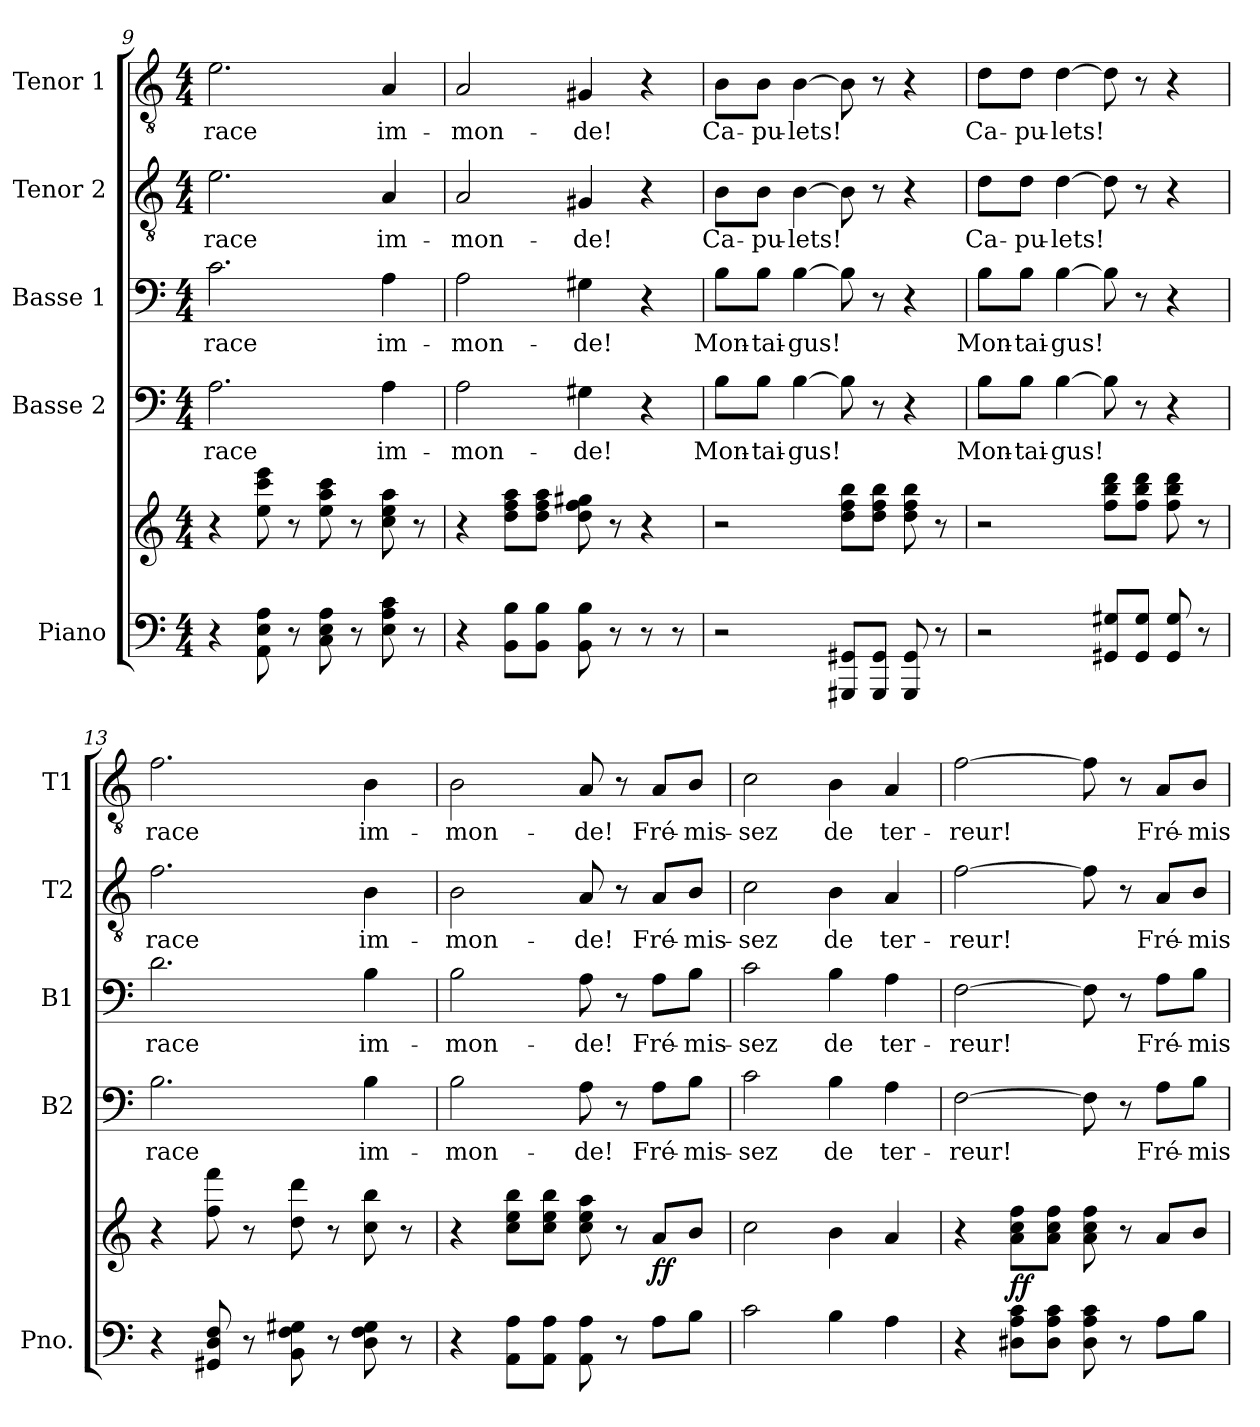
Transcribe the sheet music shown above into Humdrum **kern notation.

**kern	**kern	**dynam	**kern	**text	**kern	**text	**kern	**text	**kern	**text
*part5	*part5	*part5	*part4	*part4	*part3	*part3	*part2	*part2	*part1	*part1
*staff6	*staff5	*staff5/6	*staff4	*staff4	*staff3	*staff3	*staff2	*staff2	*staff1	*staff1
*I"Piano	*	*	*I"Basse 2	*	*I"Basse 1	*	*I"Tenor 2	*	*I"Tenor 1	*
*I'Pno.	*	*	*I'B2	*	*I'B1	*	*I'T2	*	*I'T1	*
*clefF4	*clefG2	*	*clefF4	*	*clefF4	*	*clefGv2	*	*clefGv2	*
*k[]	*k[]	*	*k[]	*	*k[]	*	*k[]	*	*k[]	*
*M4/4	*M4/4	*	*M4/4	*	*M4/4	*	*M4/4	*	*M4/4	*
=9	=9	=9	=9	=9	=9	=9	=9	=9	=9	=9
!	!	!	!	!LO:LY:b	!	!LO:LY:b	!	!LO:LY:b	!	!LO:LY:b
4r	4r	.	2.A\	race	2.c\	race	2.e\	race	2.e\	race
8AA\ 8E\ 8A\	8ee\ 8ccc\ 8eee\	.	.	.	.	.	.	.	.	.
8r	8r	.	.	.	.	.	.	.	.	.
8C\ 8E\ 8A\	8ee\ 8aa\ 8ccc\	.	.	.	.	.	.	.	.	.
8r	8r	.	.	.	.	.	.	.	.	.
!	!	!	!	!LO:LY:b	!	!LO:LY:b	!	!LO:LY:b	!	!LO:LY:b
8E\ 8A\ 8c\	8cc\ 8ee\ 8aa\	.	4A\	im-	4A\	im-	4A/	im-	4A/	im-
8r	8r	.	.	.	.	.	.	.	.	.
=10	=10	=10	=10	=10	=10	=10	=10	=10	=10	=10
!	!	!	!	!LO:LY:b	!	!LO:LY:b	!	!LO:LY:b	!	!LO:LY:b
4r	4r	.	2A\	-mon-	2A\	-mon-	2A/	-mon-	2A/	-mon-
8BB\ 8B\L	8dd\ 8ff\ 8aa\L	.	.	.	.	.	.	.	.	.
8BB\ 8B\J	8dd\ 8ff\ 8aa\J	.	.	.	.	.	.	.	.	.
!	!	!	!	!LO:LY:b	!	!LO:LY:b	!	!LO:LY:b	!	!LO:LY:b
8BB\ 8B\	8dd\ 8ff\ 8gg#X\	.	4G#X\	-de!	4G#X\	-de!	4G#X/	-de!	4G#X/	-de!
8r	8r	.	.	.	.	.	.	.	.	.
8r	4r	.	4r	.	4r	.	4r	.	4r	.
8r	.	.	.	.	.	.	.	.	.	.
=11	=11	=11	=11	=11	=11	=11	=11	=11	=11	=11
!	!	!	!	!LO:LY:b	!	!LO:LY:b	!	!LO:LY:b	!	!LO:LY:b
2r	2r	.	8B\L	Mon-	8B\L	Mon-	8B\L	Ca-	8B\L	Ca-
!	!	!	!	!LO:LY:b	!	!LO:LY:b	!	!LO:LY:b	!	!LO:LY:b
.	.	.	8B\J	-tai-	8B\J	-tai-	8B\J	-pu-	8B\J	-pu-
!	!	!	!	!LO:LY:b	!	!LO:LY:b	!	!LO:LY:b	!	!LO:LY:b
.	.	.	[4B\	-gus!	[4B\	-gus!	[4B\	-lets!	[4B\	-lets!
8GGG#X/ 8GG#X/L	8dd\ 8ff\ 8bb\L	.	8B\]	.	8B\]	.	8B\]	.	8B\]	.
8GGG#/ 8GG#/J	8dd\ 8ff\ 8bb\J	.	8r	.	8r	.	8r	.	8r	.
8GGG#/ 8GG#/	8dd\ 8ff\ 8bb\	.	4r	.	4r	.	4r	.	4r	.
8r	8r	.	.	.	.	.	.	.	.	.
!!LO:PB:g=z
=12	=12	=12	=12	=12	=12	=12	=12	=12	=12	=12
!	!	!	!	!LO:LY:b	!	!LO:LY:b	!	!LO:LY:b	!	!LO:LY:b
2r	2r	.	8B\L	Mon-	8B\L	Mon-	8d\L	Ca-	8d\L	Ca-
!	!	!	!	!LO:LY:b	!	!LO:LY:b	!	!LO:LY:b	!	!LO:LY:b
.	.	.	8B\J	-tai-	8B\J	-tai-	8d\J	-pu-	8d\J	-pu-
!	!	!	!	!LO:LY:b	!	!LO:LY:b	!	!LO:LY:b	!	!LO:LY:b
.	.	.	[4B\	-gus!	[4B\	-gus!	[4d\	-lets!	[4d\	-lets!
8GG#X/ 8G#X/L	8ff\ 8bb\ 8ddd\L	.	8B\]	.	8B\]	.	8d\]	.	8d\]	.
8GG#/ 8G#/J	8ff\ 8bb\ 8ddd\J	.	8r	.	8r	.	8r	.	8r	.
8GG#/ 8G#/	8ff\ 8bb\ 8ddd\	.	4r	.	4r	.	4r	.	4r	.
8r	8r	.	.	.	.	.	.	.	.	.
=13	=13	=13	=13	=13	=13	=13	=13	=13	=13	=13
!	!	!	!	!LO:LY:b	!	!LO:LY:b	!	!LO:LY:b	!	!LO:LY:b
4r	4r	.	2.B\	race	2.d\	race	2.f\	race	2.f\	race
8GG#X/ 8D/ 8F/	8ff\ 8fff\	.	.	.	.	.	.	.	.	.
8r	8r	.	.	.	.	.	.	.	.	.
8BB\ 8F\ 8G#X\	8dd\ 8ddd\	.	.	.	.	.	.	.	.	.
8r	8r	.	.	.	.	.	.	.	.	.
!	!	!	!	!LO:LY:b	!	!LO:LY:b	!	!LO:LY:b	!	!LO:LY:b
8D\ 8F\ 8G#\	8cc\ 8bb\	.	4B\	im-	4B\	im-	4B\	im-	4B\	im-
8r	8r	.	.	.	.	.	.	.	.	.
=14	=14	=14	=14	=14	=14	=14	=14	=14	=14	=14
!	!	!	!	!LO:LY:b	!	!LO:LY:b	!	!LO:LY:b	!	!LO:LY:b
4r	4r	.	2B\	-mon-	2B\	-mon-	2B\	-mon-	2B\	-mon-
8AA\ 8A\L	8cc\ 8ee\ 8bb\L	.	.	.	.	.	.	.	.	.
8AA\ 8A\J	8cc\ 8ee\ 8bb\J	.	.	.	.	.	.	.	.	.
!	!	!	!	!LO:LY:b	!	!LO:LY:b	!	!LO:LY:b	!	!LO:LY:b
8AA\ 8A\	8cc\ 8ee\ 8aa\	.	8A\	-de!	8A\	-de!	8A/	-de!	8A/	-de!
8r	8r	.	8r	.	8r	.	8r	.	8r	.
!	!	!LO:DY:b	!	!LO:LY:b	!	!LO:LY:b	!	!LO:LY:b	!	!LO:LY:b
8A\L	8a/L	ff	8A\L	Fré-	8A\L	Fré-	8A/L	Fré-	8A/L	Fré-
!	!	!	!	!LO:LY:b	!	!LO:LY:b	!	!LO:LY:b	!	!LO:LY:b
8B\J	8b/J	.	8B\J	-mis-	8B\J	-mis-	8B/J	-mis-	8B/J	-mis-
=15	=15	=15	=15	=15	=15	=15	=15	=15	=15	=15
!	!	!	!	!LO:LY:b	!	!LO:LY:b	!	!LO:LY:b	!	!LO:LY:b
2c\	2cc\	.	2c\	-sez	2c\	-sez	2c\	-sez	2c\	-sez
!	!	!	!	!LO:LY:b	!	!LO:LY:b	!	!LO:LY:b	!	!LO:LY:b
4B\	4b\	.	4B\	de	4B\	de	4B\	de	4B\	de
!	!	!	!	!LO:LY:b	!	!LO:LY:b	!	!LO:LY:b	!	!LO:LY:b
4A\	4a/	.	4A\	ter-	4A\	ter-	4A/	ter-	4A/	ter-
!!LO:PB:g=z
=16	=16	=16	=16	=16	=16	=16	=16	=16	=16	=16
!	!	!	!	!LO:LY:b	!	!LO:LY:b	!	!LO:LY:b	!	!LO:LY:b
4r	4r	.	[2F\	-reur!	[2F\	-reur!	[2f\	-reur!	[2f\	-reur!
!	!	!LO:DY:b	!	!	!	!	!	!	!	!
8D#X\ 8A\ 8c\L	8a\ 8cc\ 8ff\L	ff	.	.	.	.	.	.	.	.
8D#\ 8A\ 8c\J	8a\ 8cc\ 8ff\J	.	.	.	.	.	.	.	.	.
8D#\ 8A\ 8c\	8a\ 8cc\ 8ff\	.	8F\]	.	8F\]	.	8f\]	.	8f\]	.
8r	8r	.	8r	.	8r	.	8r	.	8r	.
!	!	!	!	!LO:LY:b	!	!LO:LY:b	!	!LO:LY:b	!	!LO:LY:b
8A\L	8a/L	.	8A\L	Fré-	8A\L	Fré-	8A/L	Fré-	8A/L	Fré-
!	!	!	!	!LO:LY:b	!	!LO:LY:b	!	!LO:LY:b	!	!LO:LY:b
8B\J	8b/J	.	8B\J	-mis-	8B\J	-mis-	8B/J	-mis-	8B/J	-mis-
=	=	=	=	=	=	=	=	=	=	=
*-	*-	*-	*-	*-	*-	*-	*-	*-	*-	*-
